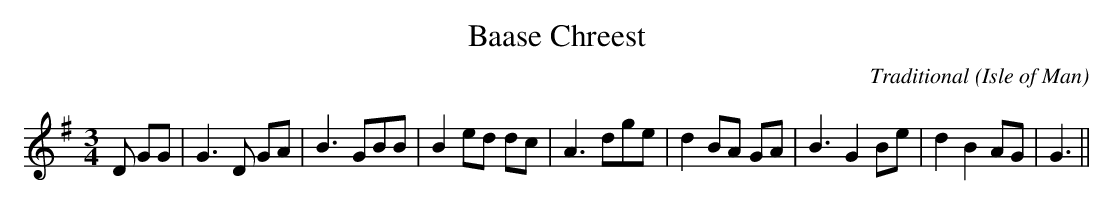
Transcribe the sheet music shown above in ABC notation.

X:1
T:Baase Chreest
C:Traditional
O:Isle of Man
M:3/4
L:1/4
K:G
D/ G/G/|G3/2 D/ G/A/|B3/2 G/B/B/|B e/d/ d/c/|A3/2 d/g/e/|d B/A/ G/A/|B3/2 G B/e/|dB A/G/|G3/2||
